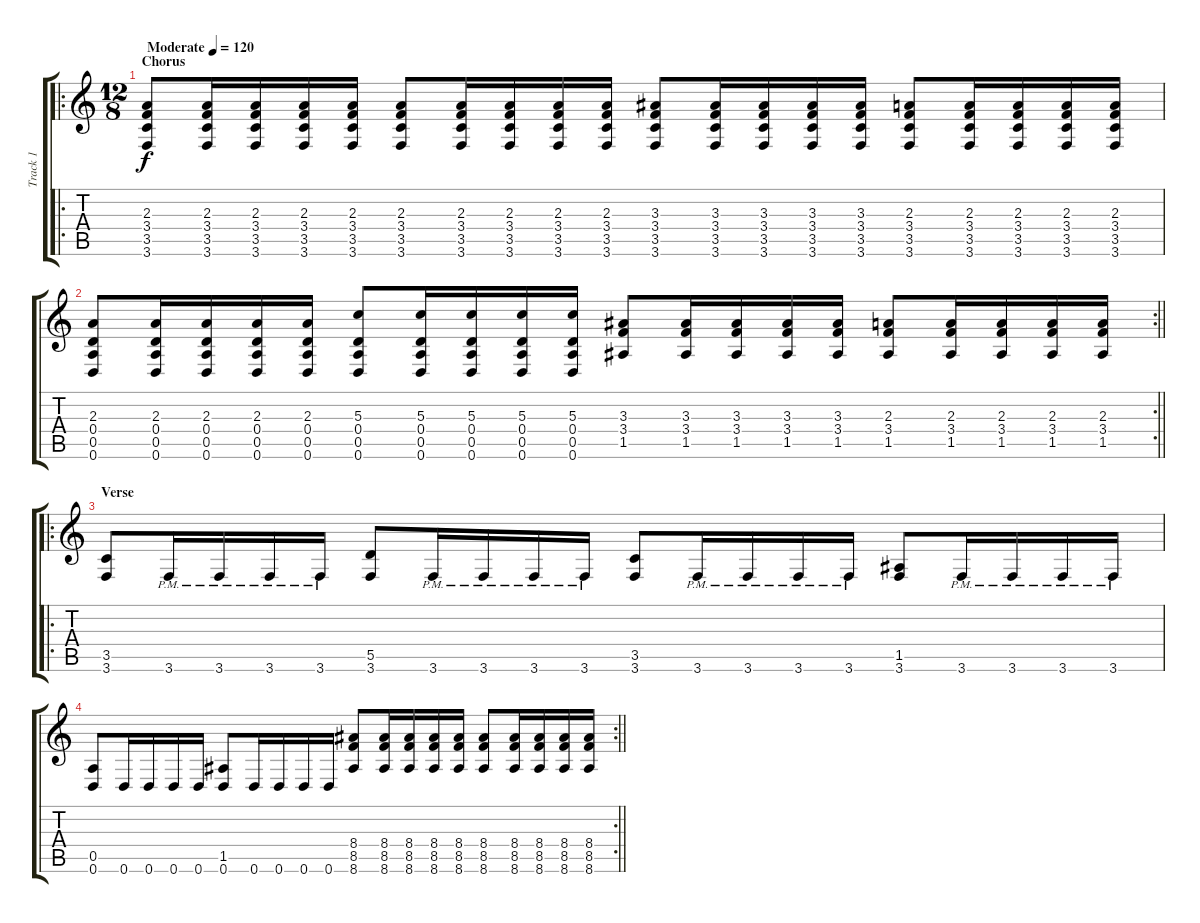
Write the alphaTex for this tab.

\track ("Track 1" "Track 1") {instrument distortionguitar}
\staff {score tabs}
\tuning (E4 B3 G3 D3 A2 D2) {hide}
\ro
\ts (12 8)
\section ("" "Chorus")
\tempo (120 "Moderate")
\clef g2
\ks c
(2.3 3.4 3.5 3.6).8{dy f instrument distortionguitar} (2.3 3.4 3.5 3.6).16 (2.3 3.4 3.5 3.6).16 (2.3 3.4 3.5 3.6).16 (2.3 3.4 3.5 3.6).16 (2.3 3.4 3.5 3.6).8 (2.3 3.4 3.5 3.6).16 (2.3 3.4 3.5 3.6).16 (2.3 3.4 3.5 3.6).16 (2.3 3.4 3.5 3.6).16 (3.3 3.4 3.5 3.6).8 (3.3 3.4 3.5 3.6).16 (3.3 3.4 3.5 3.6).16 (3.3 3.4 3.5 3.6).16 (3.3 3.4 3.5 3.6).16 (2.3 3.4 3.5 3.6).8 (2.3 3.4 3.5 3.6).16 (2.3 3.4 3.5 3.6).16 (2.3 3.4 3.5 3.6).16 (2.3 3.4 3.5 3.6).16 |
\rc 2
\barLineRight lightlight
(2.3 0.4 0.5 0.6).8 (2.3 0.4 0.5 0.6).16 (2.3 0.4 0.5 0.6).16 (2.3 0.4 0.5 0.6).16 (2.3 0.4 0.5 0.6).16 (5.3 0.4 0.5 0.6).8 (5.3 0.4 0.5 0.6).16 (5.3 0.4 0.5 0.6).16 (5.3 0.4 0.5 0.6).16 (5.3 0.4 0.5 0.6).16 (3.3 3.4 1.5).8 (3.3 3.4 1.5).16 (3.3 3.4 1.5).16 (3.3 3.4 1.5).16 (3.3 3.4 1.5).16 (2.3 3.4 1.5).8 (2.3 3.4 1.5).16 (2.3 3.4 1.5).16 (2.3 3.4 1.5).16 (2.3 3.4 1.5).16 |
\ro
\section ("" "Verse")
(3.5 3.6).8 3.6{pm}.16 3.6{pm}.16 3.6{pm}.16 3.6{pm}.16 (5.5 3.6).8 3.6{pm}.16 3.6{pm}.16 3.6{pm}.16 3.6{pm}.16 (3.5 3.6).8 3.6{pm}.16 3.6{pm}.16 3.6{pm}.16 3.6{pm}.16 (1.5 3.6).8 3.6{pm}.16 3.6{pm}.16 3.6{pm}.16 3.6{pm}.16 |
\rc 2
\barLineRight lightlight
(0.5 0.6).8 0.6.16 0.6.16 0.6.16 0.6.16 (1.5 0.6).8 0.6.16 0.6.16 0.6.16 0.6.16 (8.4 8.5 8.6).8 (8.4 8.5 8.6).16 (8.4 8.5 8.6).16 (8.4 8.5 8.6).16 (8.4 8.5 8.6).16 (8.4 8.5 8.6).8 (8.4 8.5 8.6).16 (8.4 8.5 8.6).16 (8.4 8.5 8.6).16 (8.4 8.5 8.6).16
